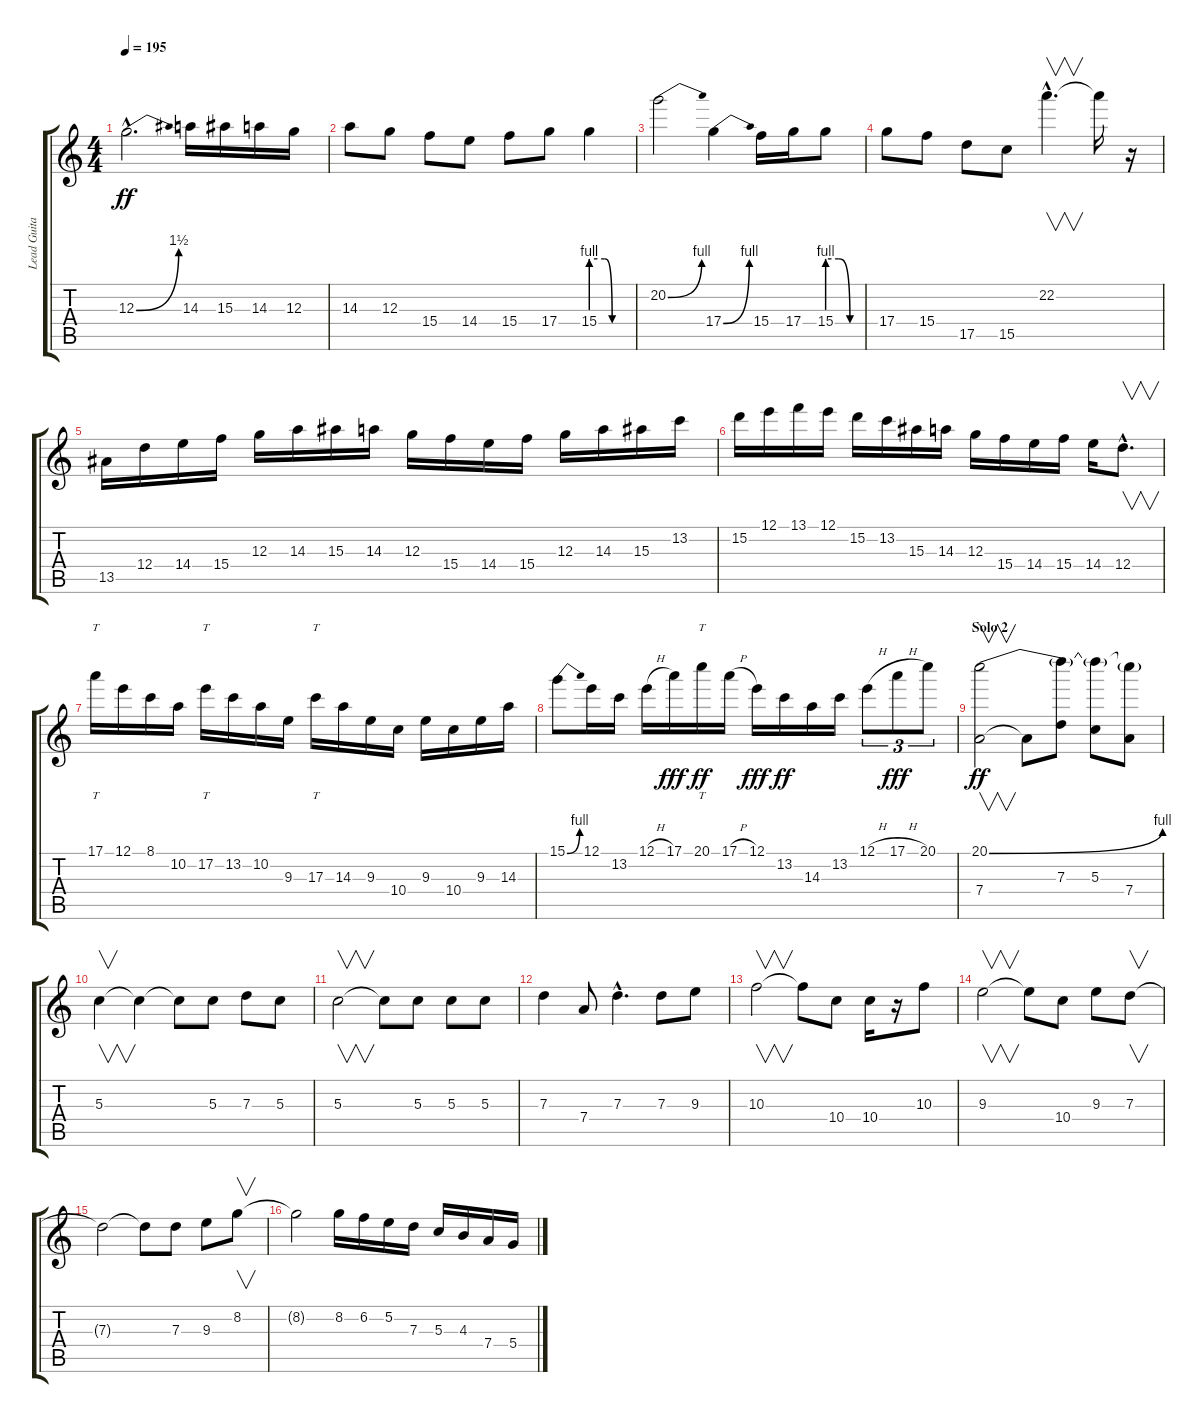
\track ("Lead Guitar (Li)" "Lead Guita") {instrument distortionguitar}
\staff {score tabs}
\tuning (E4 B3 G3 D3 A2 E2) {hide}
\ts (4 4)
\tempo 195
\clef g2
\ks c
12.3{be (bend 0 0 60 6) hac}.2{d dy ff} 14.3.16 15.3.16 14.3.16 12.3.16 |
14.3.8 12.3.8 15.4.8 14.4.8 15.4.8 17.4.8 15.4{be (custom 0 4 20 4 31 0 60 0)}.4 |
20.2{be (bend 0 0 60 4)}.2 17.4{be (bend 0 0 60 4)}.4 15.4.16 17.4.16 15.4{be (custom 0 4 20 4 40 0 60 0)}.8 |
17.4.8 15.4.8 17.5.8 15.5.8 22.2{hac}.4{v d} 22.2{t}.16 r.16 |
13.5.16 12.4.16 14.4.16 15.4.16 12.3.16 14.3.16 15.3.16 14.3.16 12.3.16 15.4.16 14.4.16 15.4.16 12.3.16 14.3.16 15.3.16 13.2.16 |
15.2.16 12.1.16 13.1.16 12.1.16 15.2.16 13.2.16 15.3.16 14.3.16 12.3.16 15.4.16 14.4.16 15.4.16 14.4.16 12.4{hac}.8{v d} |
17.1.16{tt} 12.1.16 8.1.16 10.2.16 17.2.16{tt} 13.2.16 10.2.16 9.3.16 17.3.16{tt} 14.3.16 9.3.16 10.4.16 9.3.16 10.4.16 9.3.16 14.3.16 |
15.1{be (bend 0 0 60 4)}.8 12.1.16 13.2.16 12.1{h}.16 17.1.16{dy fff} 20.1.16{tt dy ff} 17.1{h}.16 12.1.16{dy fff} 13.2.16{dy ff} 14.3.16 13.2.16 12.1{h}.8{tu (3 2)} 17.1{h}.8{tu (3 2) dy fff} 20.1.8{tu (3 2)} |
\section ("" "Solo 2")
(20.1{be (bend 0 0 60 4)} 7.4).2{v dy ff balance 6} 7.4{t}.8 (20.1{t} 7.3).8 (20.1{t} 5.3).8 (20.1{t} 7.4).8 |
5.3.4{v} 5.3{t}.4 5.3{t}.8 5.3.8 7.3.8 5.3.8 |
5.3.2{v} 5.3{t}.8 5.3.8 5.3.8 5.3.8 |
7.3.4 7.4.8 7.3{hac}.4{d} 7.3.8 9.3.8 |
10.3.2{v} 10.3{t}.8 10.4.8 10.4.16 r.16 10.3.8 |
9.3.2{v} 9.3{t}.8 10.4.8 9.3.8 7.3.8{v} |
7.3{t}.2 7.3{t}.8 7.3.8 9.3.8 8.2.8{v} |
8.2{t}.2 8.2.16 6.2.16 5.2.16 7.3.16 5.3.16 4.3.16 7.4.16 5.4.16
